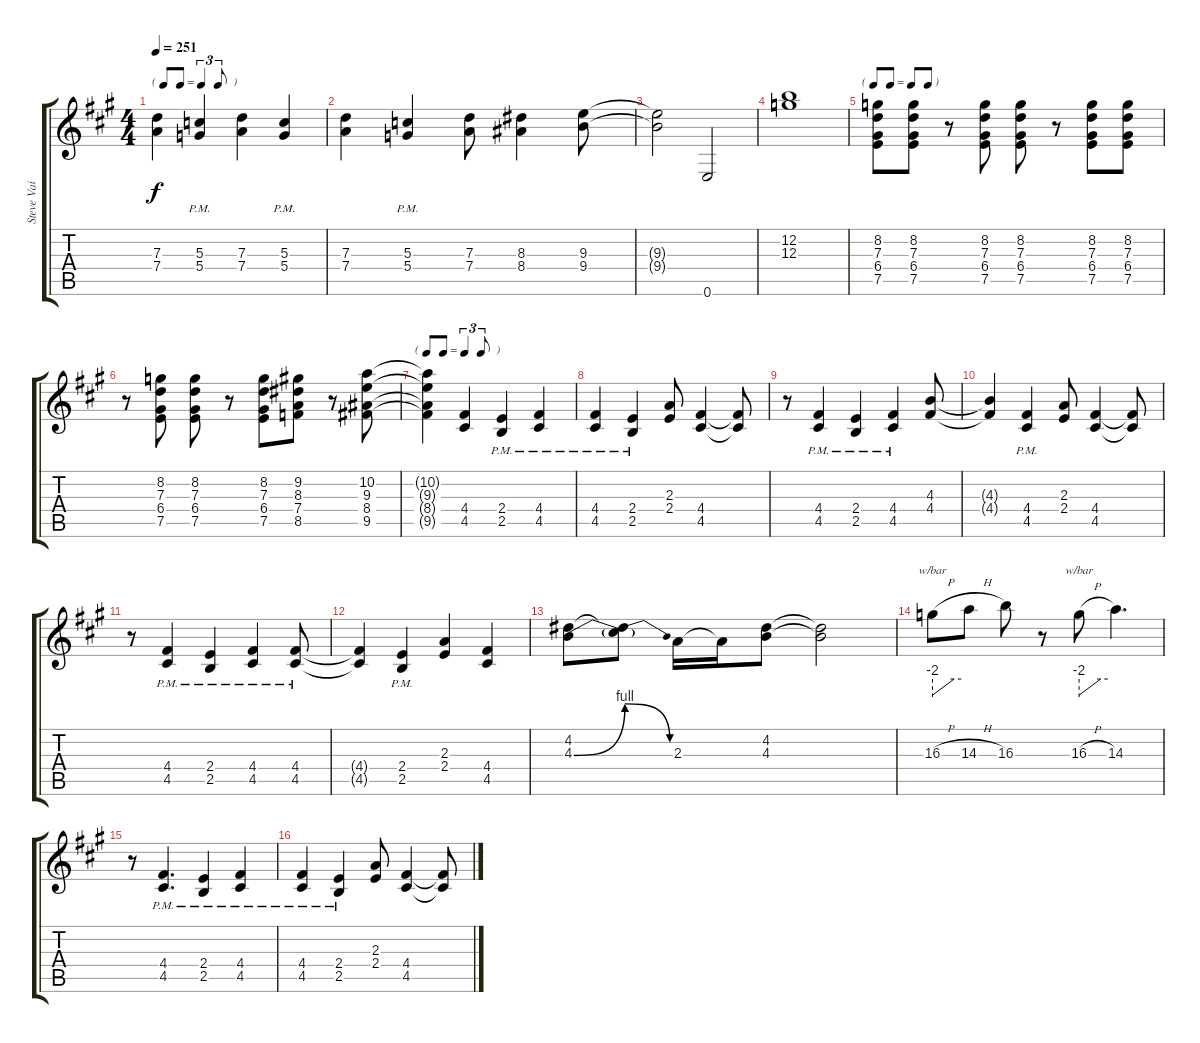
\track ("Steve Vai" "Steve Vai") {instrument distortionguitar}
\staff {score tabs}
\tuning (E4 B3 G3 D3 A2 E2) {hide}
\ts (4 4)
\tf triplet8th
\tempo 251
\clef g2
\ks f#minor
(7.3{t} 7.4{t}).4{dy f} (5.3{pm} 5.4{pm}).4 (7.3 7.4).4 (5.3{pm} 5.4{pm}).4 |
(7.3 7.4).4 (5.3{pm} 5.4{pm}).4 (7.3 7.4).8 (8.3 8.4).4 (9.3 9.4).8 |
(9.3{t} 9.4{t}).2 0.6.2 |
(12.2 12.3).1 |
\tf none
(8.2 7.3 6.4 7.5).8 (8.2 7.3 6.4 7.5).8 r.8 (8.2 7.3 6.4 7.5).8 (8.2 7.3 6.4 7.5).8 r.8 (8.2 7.3 6.4 7.5).8 (8.2 7.3 6.4 7.5).8 |
r.8 (8.2 7.3 6.4 7.5).8 (8.2 7.3 6.4 7.5).8 r.8 (8.2 7.3 6.4 7.5).8 (9.2 8.3 7.4 8.5).8 r.8 (10.2 9.3 8.4 9.5).8 |
\tf triplet8th
(10.2{t} 9.3{t} 8.4{t} 9.5{t}).4 (4.4 4.5).4 (2.4{pm} 2.5{pm}).4 (4.4{pm} 4.5{pm}).4 |
(4.4{pm} 4.5{pm}).4 (2.4{pm} 2.5{pm}).4 (2.3 2.4).8 (4.4 4.5).4 (4.4{t} 4.5{t}).8 |
r.8 (4.4{pm} 4.5{pm}).4 (2.4{pm} 2.5{pm}).4 (4.4{pm} 4.5{pm}).4 (4.3 4.4).8 |
(4.3{t} 4.4{t}).4 (4.4{pm} 4.5{pm}).4 (2.3 2.4).8 (4.4 4.5).4 (4.4{t} 4.5{t}).8 |
r.8 (4.4{pm} 4.5{pm}).4 (2.4{pm} 2.5{pm}).4 (4.4{pm} 4.5{pm}).4 (4.4{pm} 4.5{pm}).8 |
(4.4{t} 4.5{t}).4 (2.4{pm} 2.5{pm}).4 (2.3 2.4).4 (4.4 4.5).4 |
(4.2 4.3{be (bend 0 0 60 4)}).8 (4.2{t} 4.3{be (release 0 4 60 0) t}).8 2.3.16 2.3{t}.16 (4.2 4.3).8 (4.2{t} 4.3{t}).2 |
16.3{h}.8{tbe (custom default 0 -8 45 0 60 0)} 14.3{h}.8 16.3.8 r.8 16.3{h}.8{tbe (custom default 0 -8 45 0 60 0)} 14.3.4{d} |
r.8 (4.4{pm} 4.5{pm}).4{d} (2.4{pm} 2.5{pm}).4 (4.4{pm} 4.5{pm}).4 |
(4.4{pm} 4.5{pm}).4 (2.4{pm} 2.5{pm}).4 (2.3 2.4).8 (4.4 4.5).4 (4.4{t} 4.5{t}).8
